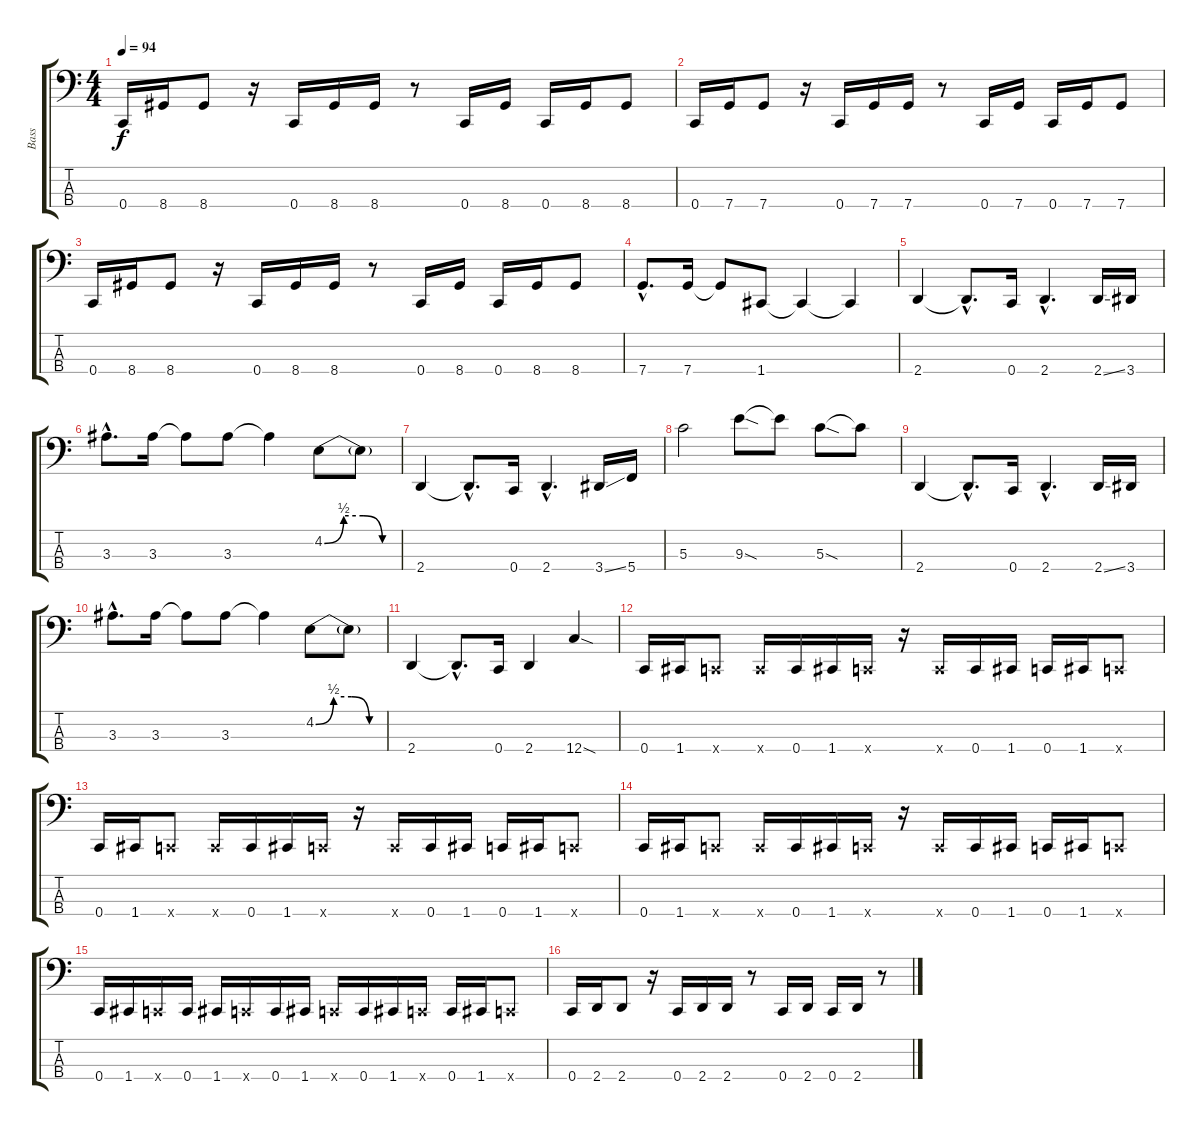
\track ("Bass" "Bass") {instrument electricbassfinger}
\staff {score tabs}
\tuning (F2 C2 G2 C1) {hide}
\ts (4 4)
\tempo 94
\clef f4
\ks c
0.4.16{dy f} 8.4.16 8.4.8 r.16 0.4.16 8.4.16 8.4.16 r.8 0.4.16 8.4.16 0.4.16 8.4.16 8.4.8 |
0.4.16 7.4.16 7.4.8 r.16 0.4.16 7.4.16 7.4.16 r.8 0.4.16 7.4.16 0.4.16 7.4.16 7.4.8 |
0.4.16 8.4.16 8.4.8 r.16 0.4.16 8.4.16 8.4.16 r.8 0.4.16 8.4.16 0.4.16 8.4.16 8.4.8 |
7.4{hac}.8{d} 7.4.16 7.4{t}.8 1.4.8 1.4{t}.4 1.4{t}.4 |
2.4.4 2.4{hac t}.8{d} 0.4.16 2.4{hac}.4{d} 2.4{ss}.16 3.4.16 |
3.3{hac}.8{d} 3.3.16 3.3{t}.8 3.3.8 3.3{t}.4 4.2{be (custom 0 0 15 2 30 2 45 0 60 0)}.8 4.2{t}.8 |
2.4.4 2.4{hac t}.8{d} 0.4.16 2.4{hac}.4{d} 3.4{ss}.16 5.4.16 |
5.3.2 9.3{sod}.8 9.3{t}.8 5.3{sod}.8 5.3{t}.8 |
2.4.4 2.4{hac t}.8{d} 0.4.16 2.4{hac}.4{d} 2.4{ss}.16 3.4.16 |
3.3{hac}.8{d} 3.3.16 3.3{t}.8 3.3.8 3.3{t}.4 4.2{be (custom 0 0 15 2 30 2 45 0 60 0)}.8 4.2{t}.8 |
2.4.4 2.4{hac t}.8{d} 0.4.16 2.4.4 12.4{sod}.4 |
0.4.16 1.4.16 0.4{x}.8 0.4{x}.16 0.4.16 1.4.16 0.4{x}.16 r.16 0.4{x}.16 0.4.16 1.4.16 0.4.16 1.4.16 0.4{x}.8 |
0.4.16 1.4.16 0.4{x}.8 0.4{x}.16 0.4.16 1.4.16 0.4{x}.16 r.16 0.4{x}.16 0.4.16 1.4.16 0.4.16 1.4.16 0.4{x}.8 |
0.4.16 1.4.16 0.4{x}.8 0.4{x}.16 0.4.16 1.4.16 0.4{x}.16 r.16 0.4{x}.16 0.4.16 1.4.16 0.4.16 1.4.16 0.4{x}.8 |
0.4.16 1.4.16 0.4{x}.16 0.4.16 1.4.16 0.4{x}.16 0.4.16 1.4.16 0.4{x}.16 0.4.16 1.4.16 0.4{x}.16 0.4.16 1.4.16 0.4{x}.8 |
0.4.16 2.4.16 2.4.8 r.16 0.4.16 2.4.16 2.4.16 r.8 0.4.16 2.4.16 0.4.16 2.4.16 r.8
